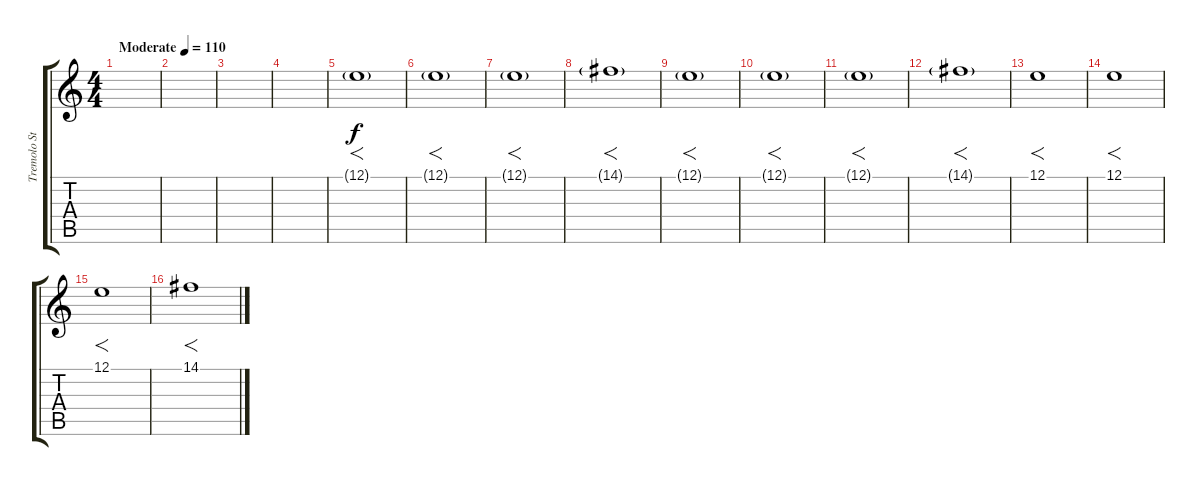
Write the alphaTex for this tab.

\track ("Tremolo Strings" "Tremolo St") {instrument tremolostrings}
\staff {score tabs}
\tuning (E4 B3 G3 D3 A2 E2) {hide}
\ts (4 4)
\tempo (110 "Moderate")
\clef g2
\ks c
|
|
|
|
12.1{g}.1{f} |
12.1{g}.1{f} |
12.1{g}.1{f} |
14.1{g}.1{f} |
12.1{g}.1{f} |
12.1{g}.1{f} |
12.1{g}.1{f} |
14.1{g}.1{f} |
12.1.1{f dy f volume 10} |
12.1.1{f} |
12.1.1{f} |
14.1.1{f}
